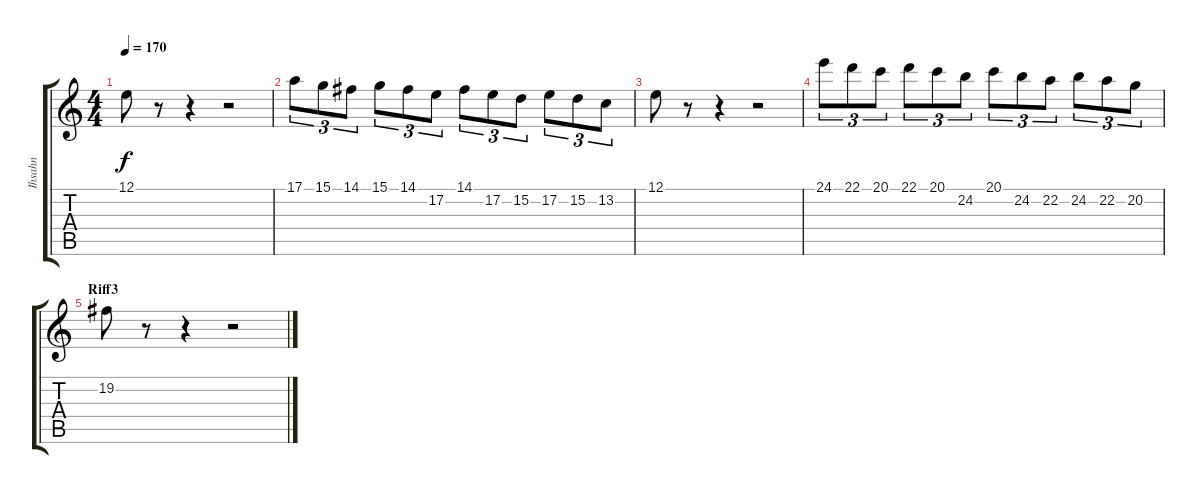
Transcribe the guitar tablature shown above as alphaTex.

\track ("Ihsahn" "Ihsahn") {instrument stringensemble1}
\staff {score tabs}
\tuning (E4 B3 G3 D3 A2 E2) {hide}
\ts (4 4)
\tempo 170
\clef g2
\ks c
12.1.8{dy f} r.8 r.4 r.2 |
17.1.8{tu (3 2)} 15.1.8{tu (3 2)} 14.1.8{tu (3 2)} 15.1.8{tu (3 2)} 14.1.8{tu (3 2)} 17.2.8{tu (3 2)} 14.1.8{tu (3 2)} 17.2.8{tu (3 2)} 15.2.8{tu (3 2)} 17.2.8{tu (3 2)} 15.2.8{tu (3 2)} 13.2.8{tu (3 2)} |
12.1.8 r.8 r.4 r.2 |
24.1.8{tu (3 2)} 22.1.8{tu (3 2)} 20.1.8{tu (3 2)} 22.1.8{tu (3 2)} 20.1.8{tu (3 2)} 24.2.8{tu (3 2)} 20.1.8{tu (3 2)} 24.2.8{tu (3 2)} 22.2.8{tu (3 2)} 24.2.8{tu (3 2)} 22.2.8{tu (3 2)} 20.2.8{tu (3 2)} |
\section ("" "Riff3")
19.2.8 r.8 r.4 r.2
